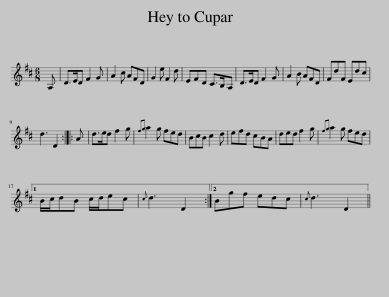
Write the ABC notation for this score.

X:1
L:1/8
M:6/8
I:linebreak $
K:D
V:1 treble
V:1
 A, | D>ED F2 G | A2 c AFD | G2 e F2 d | EFD C>B,A, | %5
 D>ED F2 G | A2 B AFD | FdF Edc |$ d3 D2 :: A | %10
 d>ed f2 g |{fg} a2 g fed | BcB c2 d | efd cBA | ded f2 g | %15
{fg} a2 g fed |1$ B/c/dB c/d/ec |{c} d3 D2 :|2 Bgf edc |{c} d3 D2 || %20
